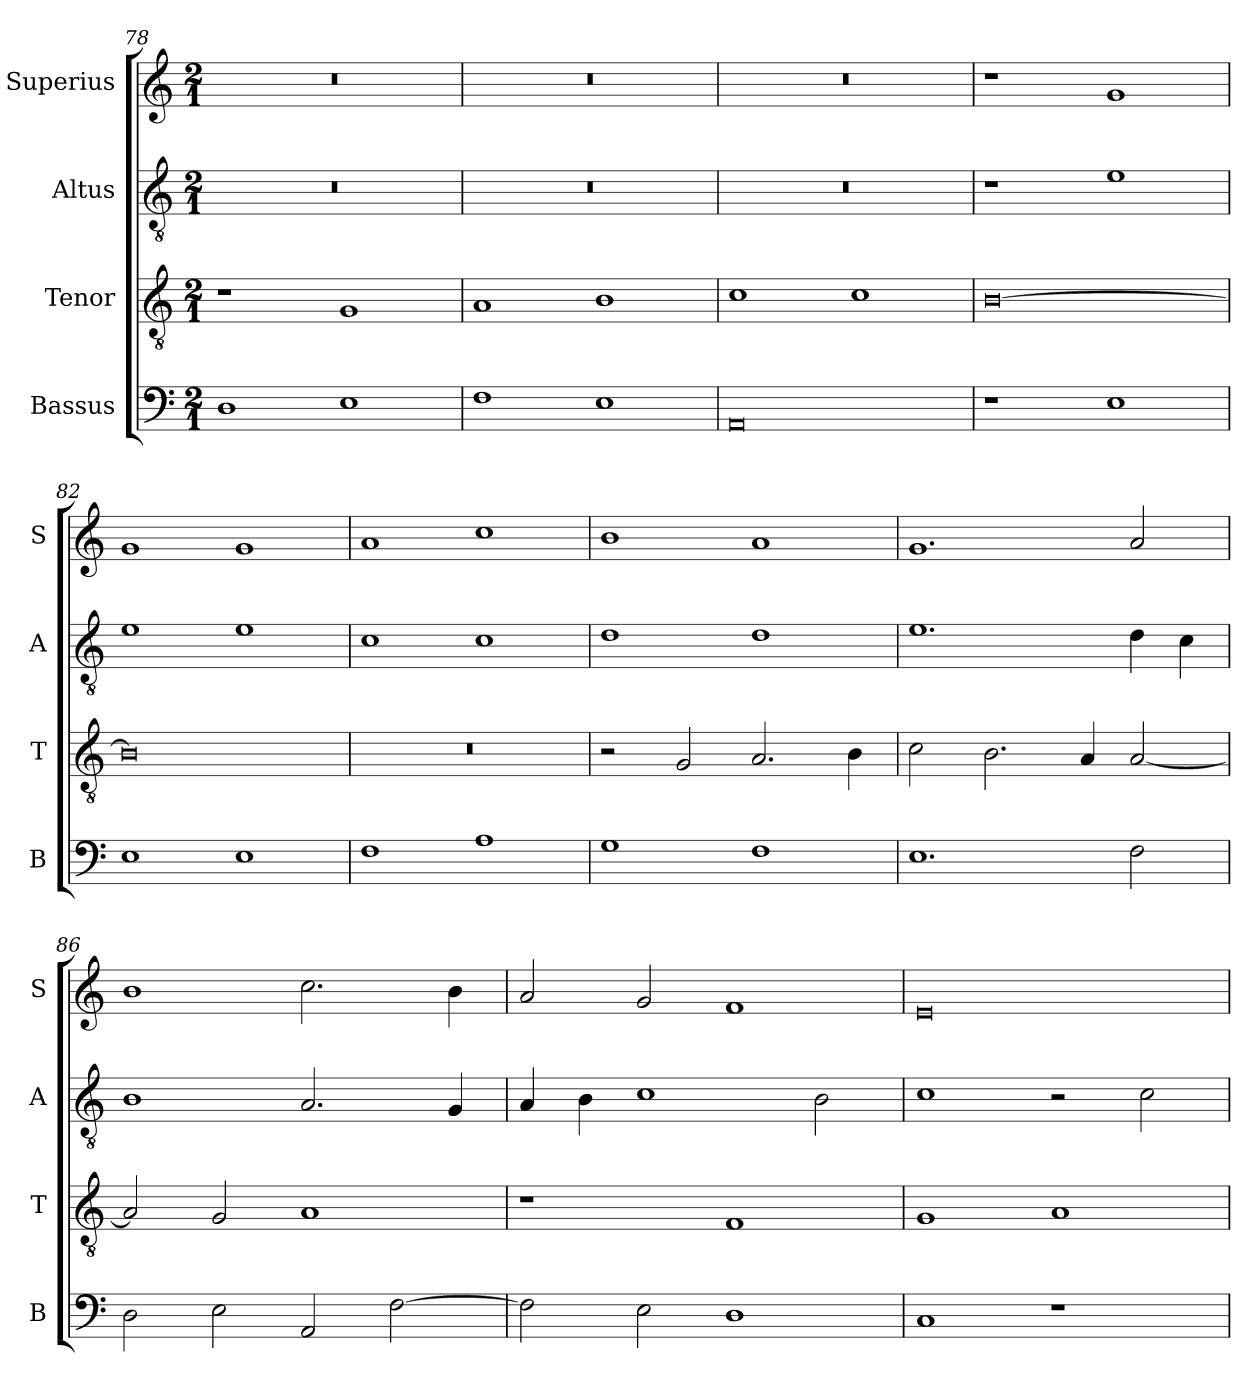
**kern	**kern	**kern	**kern
*part4	*part3	*part2	*part1
*staff4	*staff3	*staff2	*staff1
*I"Bassus	*I"Tenor	*I"Altus	*I"Superius
*I'B	*I'T	*I'A	*I'S
*clefF4	*clefGv2	*clefGv2	*clefG2
*k[]	*k[]	*k[]	*k[]
*M2/1	*M2/1	*M2/1	*M2/1
=78	=78	=78	=78
1D	1r	0r	0r
1E	1G	.	.
=79	=79	=79	=79
1F	1A	0r	0r
1E	1B	.	.
=80	=80	=80	=80
0AA	1c	0r	0r
.	1c	.	.
=81	=81	=81	=81
1r	[0B	1r	1r
1E	.	1e	1g
=82	=82	=82	=82
1E	0B]	1e	1g
1E	.	1e	1g
=83	=83	=83	=83
1F	0r	1c	1a
1A	.	1c	1cc
=84	=84	=84	=84
1G	2r	1d	1b
.	2G/	.	.
1F	2.A/	1d	1a
.	4B\	.	.
=85	=85	=85	=85
1.E	2c\	1.e	1.g
.	2.B\	.	.
.	4A/	.	.
2F\	[2A/	4d\	2a/
.	.	4c\	.
=86	=86	=86	=86
2D\	2A/]	1B	1b
2E\	2G/	.	.
2AA/	1A	2.A/	2.cc\
[2F\	.	.	.
.	.	4G/	4b\
=87	=87	=87	=87
2F\]	1r	4A/	2a/
.	.	4B\	.
2E\	.	1c	2g/
1D	1F	.	1f
.	.	2B\	.
=88	=88	=88	=88
1C	1G	1c	0e
1r	1A	2r	.
.	.	2c\	.
=	=	=	=
*-	*-	*-	*-
